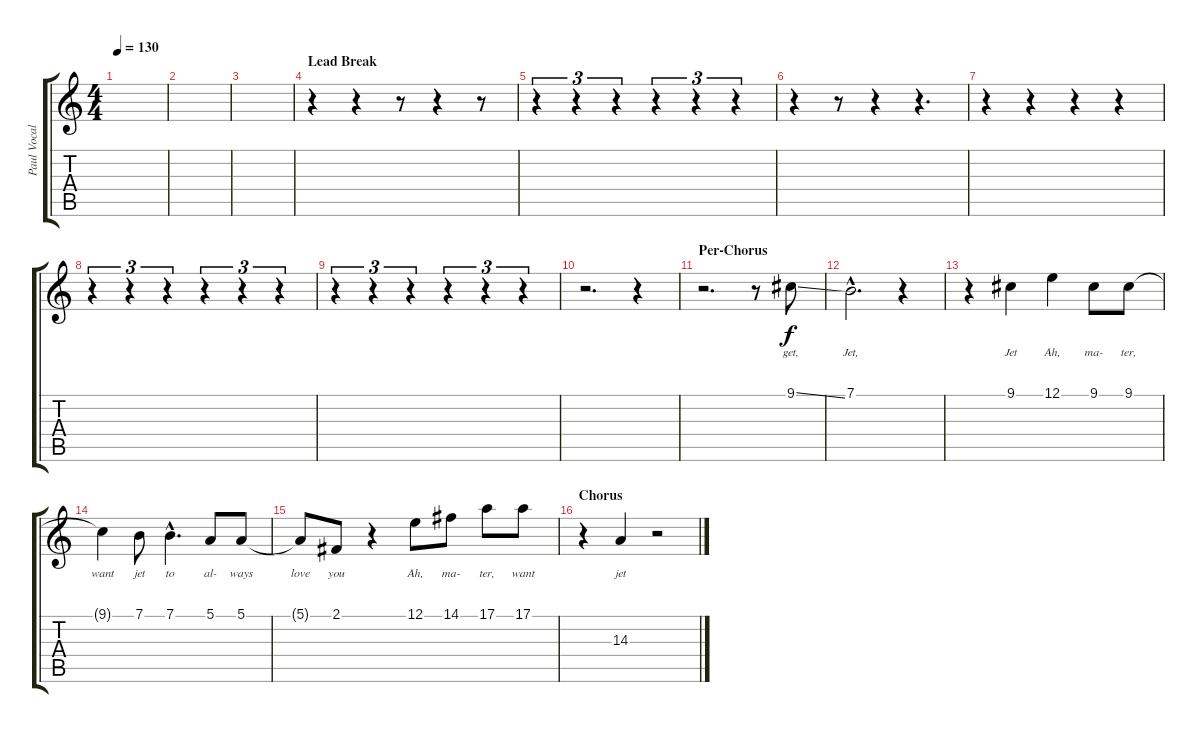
\track ("Paul Vocal" "Paul Vocal") {instrument tenorsax}
\staff {score tabs}
\tuning (E4 B3 G3 D3 A2 E2) {hide}
\ts (4 4)
\tempo 130
\clef g2
\ks c
|
|
|
\section ("" "Lead Break")
r.4 r.4 r.8 r.4 r.8 |
r.4{tu (3 2)} r.4{tu (3 2)} r.4{tu (3 2)} r.4{tu (3 2)} r.4{tu (3 2)} r.4{tu (3 2)} |
r.4 r.8 r.4 r.4{d} |
r.4 r.4 r.4 r.4 |
r.4{tu (3 2)} r.4{tu (3 2)} r.4{tu (3 2)} r.4{tu (3 2)} r.4{tu (3 2)} r.4{tu (3 2)} |
r.4{tu (3 2)} r.4{tu (3 2)} r.4{tu (3 2)} r.4{tu (3 2)} r.4{tu (3 2)} r.4{tu (3 2)} |
r.2{d} r.4 |
\section ("" "Per-Chorus")
r.2{d} r.8 9.1{ss}.8{lyrics (0 "get,") lyrics (1 "") lyrics (2 "") lyrics (3 "") lyrics (4 "")} |
7.1{hac}.2{d lyrics (0 "Jet,") lyrics (1 "") lyrics (2 "") lyrics (3 "") lyrics (4 "")} r.4 |
r.4 9.1.4{lyrics (0 "Jet") lyrics (1 "") lyrics (2 "") lyrics (3 "") lyrics (4 "")} 12.1.4{lyrics (0 "Ah,") lyrics (1 "") lyrics (2 "") lyrics (3 "") lyrics (4 "")} 9.1.8{lyrics (0 "ma-") lyrics (1 "") lyrics (2 "") lyrics (3 "") lyrics (4 "")} 9.1.8{lyrics (0 "ter,") lyrics (1 "") lyrics (2 "") lyrics (3 "") lyrics (4 "")} |
9.1{t}.4{lyrics (0 "want") lyrics (1 "") lyrics (2 "") lyrics (3 "") lyrics (4 "")} 7.1.8{lyrics (0 "jet") lyrics (1 "") lyrics (2 "") lyrics (3 "") lyrics (4 "")} 7.1{hac}.4{d lyrics (0 "to") lyrics (1 "") lyrics (2 "") lyrics (3 "") lyrics (4 "")} 5.1.8{lyrics (0 "al-") lyrics (1 "") lyrics (2 "") lyrics (3 "") lyrics (4 "")} 5.1.8{lyrics (0 "ways") lyrics (1 "") lyrics (2 "") lyrics (3 "") lyrics (4 "")} |
5.1{t}.8{lyrics (0 "love") lyrics (1 "") lyrics (2 "") lyrics (3 "") lyrics (4 "")} 2.1.8{lyrics (0 "you") lyrics (1 "") lyrics (2 "") lyrics (3 "") lyrics (4 "")} r.4 12.1.8{lyrics (0 "Ah,") lyrics (1 "") lyrics (2 "") lyrics (3 "") lyrics (4 "")} 14.1.8{lyrics (0 "ma-") lyrics (1 "") lyrics (2 "") lyrics (3 "") lyrics (4 "")} 17.1.8{lyrics (0 "ter,") lyrics (1 "") lyrics (2 "") lyrics (3 "") lyrics (4 "")} 17.1.8{lyrics (0 "want") lyrics (1 "") lyrics (2 "") lyrics (3 "") lyrics (4 "")} |
\section ("" "Chorus")
r.4 14.3.4{lyrics (0 "jet") lyrics (1 "") lyrics (2 "") lyrics (3 "") lyrics (4 "")} r.2
